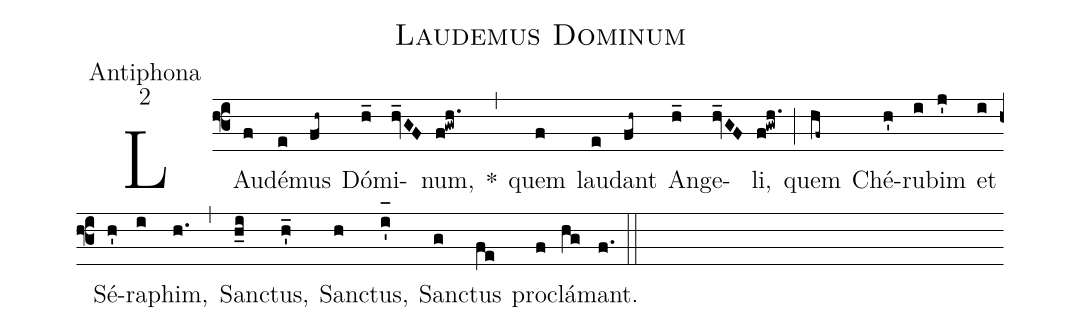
name:Laudemus Dominum;
office-part:Antiphona;
mode:2;
%%
(f3) LAu(f)dé(e)mus(fh~) Dó(h_)mi(hv_GF)num,(f!gwh.) *(,) quem(f) lau(e)dant(fh~) An(h_)ge(hv_GF)li,(f!gwh.) (;) quem(hf~) Ché(h')ru(i)bim(j') et(i) Sé(h')ra(i)phim,(h.) (,) San(h_i)ctus,(h'_) San(h)ctus,(i'_[oh:h]) San(g)ctus(fe) pro(f)clá(hg)mant.(f.) (::)
